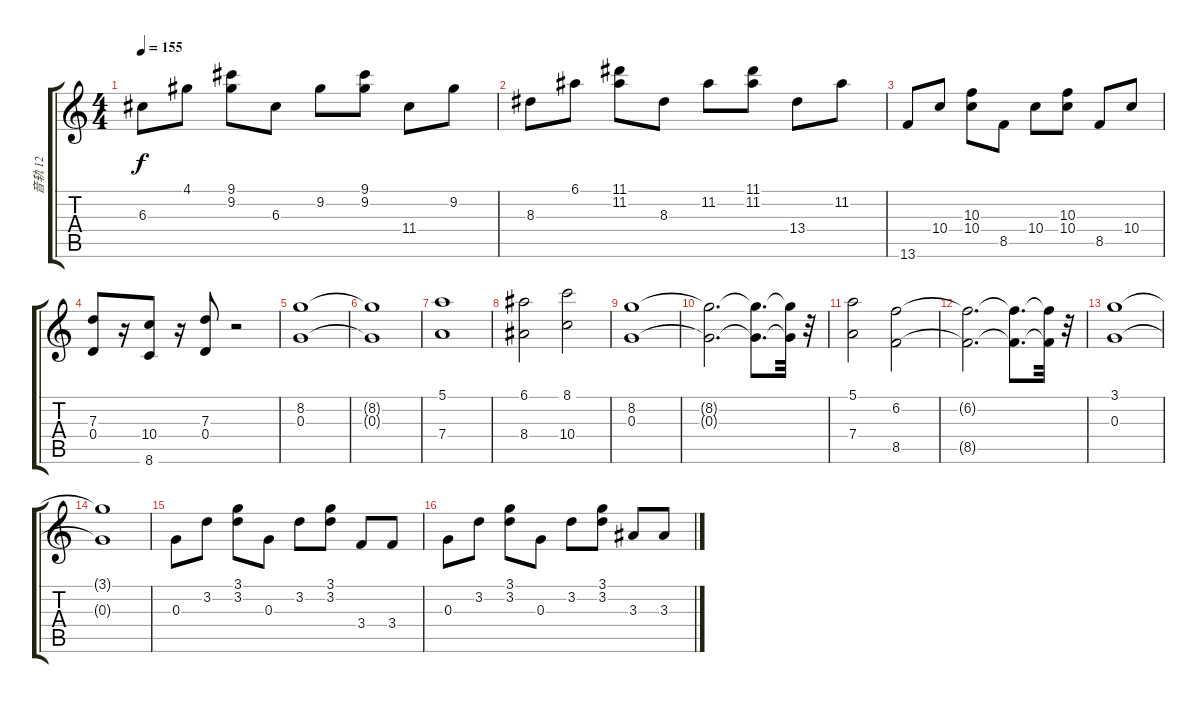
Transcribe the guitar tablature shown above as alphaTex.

\track ("音轨 12" "音轨 12") {instrument overdrivenguitar}
\staff {score tabs}
\tuning (E4 B3 G3 D3 A2 E2) {hide}
\ts (4 4)
\tempo 155
\clef g2
\ks c
6.3.8{dy f} 4.1.8 (9.1 9.2).8 6.3.8 9.2.8 (9.1 9.2).8 11.4.8 9.2.8 |
8.3.8 6.1.8 (11.1 11.2).8 8.3.8 11.2.8 (11.1 11.2).8 13.4.8 11.2.8 |
13.6.8 10.4.8 (10.3 10.4).8 8.5.8 10.4.8 (10.3 10.4).8 8.5.8 10.4.8 |
(7.3 0.4).8 r.16 (10.4 8.6).8 r.16 (7.3 0.4).8 r.2 |
(8.2 0.3).1 |
(8.2{t} 0.3{t}).1 |
(5.1 7.4).1 |
(6.1 8.4).2 (8.1 10.4).2 |
(8.2 0.3).1 |
(8.2{t} 0.3{t}).2{d} (8.2{t} 0.3{t}).8{d} (8.2{t} 0.3{t}).32 r.32 |
(5.1 7.4).2 (6.2 8.5).2 |
(6.2{t} 8.5{t}).2{d} (6.2{t} 8.5{t}).8{d} (6.2{t} 8.5{t}).32 r.32 |
(3.1 0.3).1 |
(3.1{t} 0.3{t}).1 |
0.3.8 3.2.8 (3.1 3.2).8 0.3.8 3.2.8 (3.1 3.2).8 3.4.8 3.4.8 |
0.3.8 3.2.8 (3.1 3.2).8 0.3.8 3.2.8 (3.1 3.2).8 3.3.8 3.3.8
